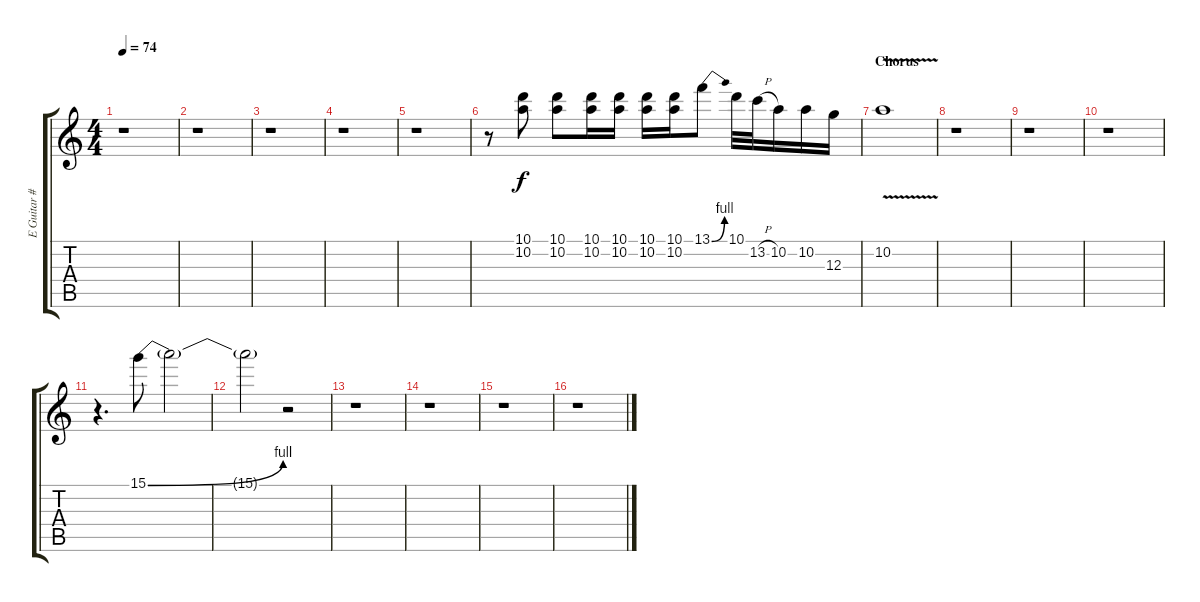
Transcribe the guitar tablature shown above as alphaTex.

\track ("E Guitar #1" "E Guitar #") {instrument overdrivenguitar}
\staff {score tabs}
\tuning (E4 B3 G3 D3 A2 E2) {hide}
\ts (4 4)
\tempo 74
\clef g2
\ks c
r.1{dy f} |
r.1 |
r.1 |
r.1 |
r.1 |
r.8 (10.1 10.2).8 (10.1 10.2).8 (10.1 10.2).16 (10.1 10.2).16 (10.1 10.2).16 (10.1 10.2).16 13.1{be (bend 0 0 60 4)}.8 10.1.32 13.2{h}.32 10.2.16 10.2.16 12.3.16 |
\section ("" "Chorus")
10.2{v}.1 |
r.1 |
r.1 |
r.1 |
r.4{d} 15.1{be (bend 0 0 60 4)}.8 15.1{t}.2 |
15.1{t}.2 r.2 |
r.1 |
r.1 |
r.1 |
r.1
